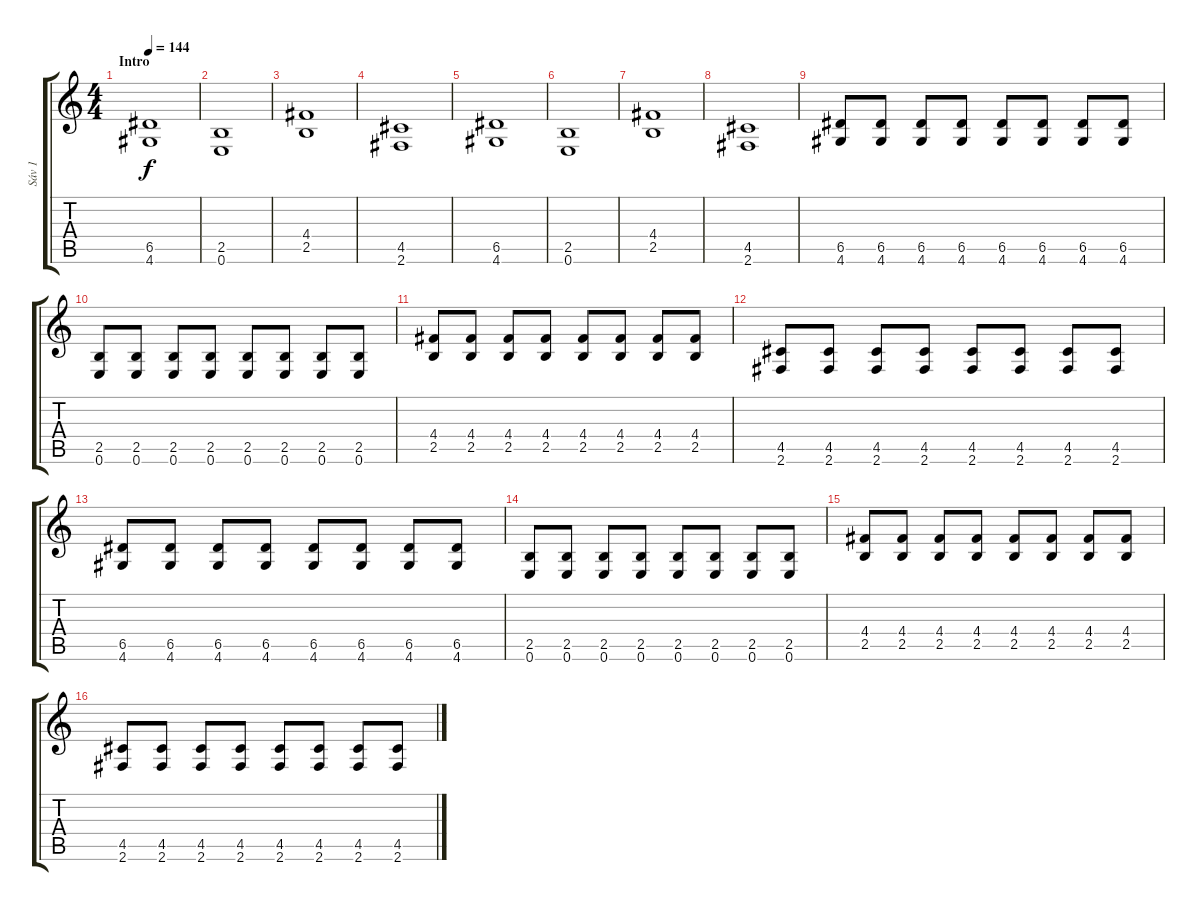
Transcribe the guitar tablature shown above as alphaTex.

\track ("Sáv 1" "Sáv 1") {instrument distortionguitar}
\staff {score tabs}
\tuning (E4 B3 G3 D3 A2 E2) {hide}
\ts (4 4)
\section ("" "Intro")
\tempo 144
\clef g2
\ks c
(6.5 4.6).1{dy f instrument distortionguitar} |
(2.5 0.6).1 |
(4.4 2.5).1 |
(4.5 2.6).1 |
(6.5 4.6).1 |
(2.5 0.6).1 |
(4.4 2.5).1 |
(4.5 2.6).1 |
(6.5 4.6).8 (6.5 4.6).8 (6.5 4.6).8 (6.5 4.6).8 (6.5 4.6).8 (6.5 4.6).8 (6.5 4.6).8 (6.5 4.6).8 |
(2.5 0.6).8 (2.5 0.6).8 (2.5 0.6).8 (2.5 0.6).8 (2.5 0.6).8 (2.5 0.6).8 (2.5 0.6).8 (2.5 0.6).8 |
(4.4 2.5).8 (4.4 2.5).8 (4.4 2.5).8 (4.4 2.5).8 (4.4 2.5).8 (4.4 2.5).8 (4.4 2.5).8 (4.4 2.5).8 |
(4.5 2.6).8 (4.5 2.6).8 (4.5 2.6).8 (4.5 2.6).8 (4.5 2.6).8 (4.5 2.6).8 (4.5 2.6).8 (4.5 2.6).8 |
(6.5 4.6).8 (6.5 4.6).8 (6.5 4.6).8 (6.5 4.6).8 (6.5 4.6).8 (6.5 4.6).8 (6.5 4.6).8 (6.5 4.6).8 |
(2.5 0.6).8 (2.5 0.6).8 (2.5 0.6).8 (2.5 0.6).8 (2.5 0.6).8 (2.5 0.6).8 (2.5 0.6).8 (2.5 0.6).8 |
(4.4 2.5).8 (4.4 2.5).8 (4.4 2.5).8 (4.4 2.5).8 (4.4 2.5).8 (4.4 2.5).8 (4.4 2.5).8 (4.4 2.5).8 |
(4.5 2.6).8 (4.5 2.6).8 (4.5 2.6).8 (4.5 2.6).8 (4.5 2.6).8 (4.5 2.6).8 (4.5 2.6).8 (4.5 2.6).8
